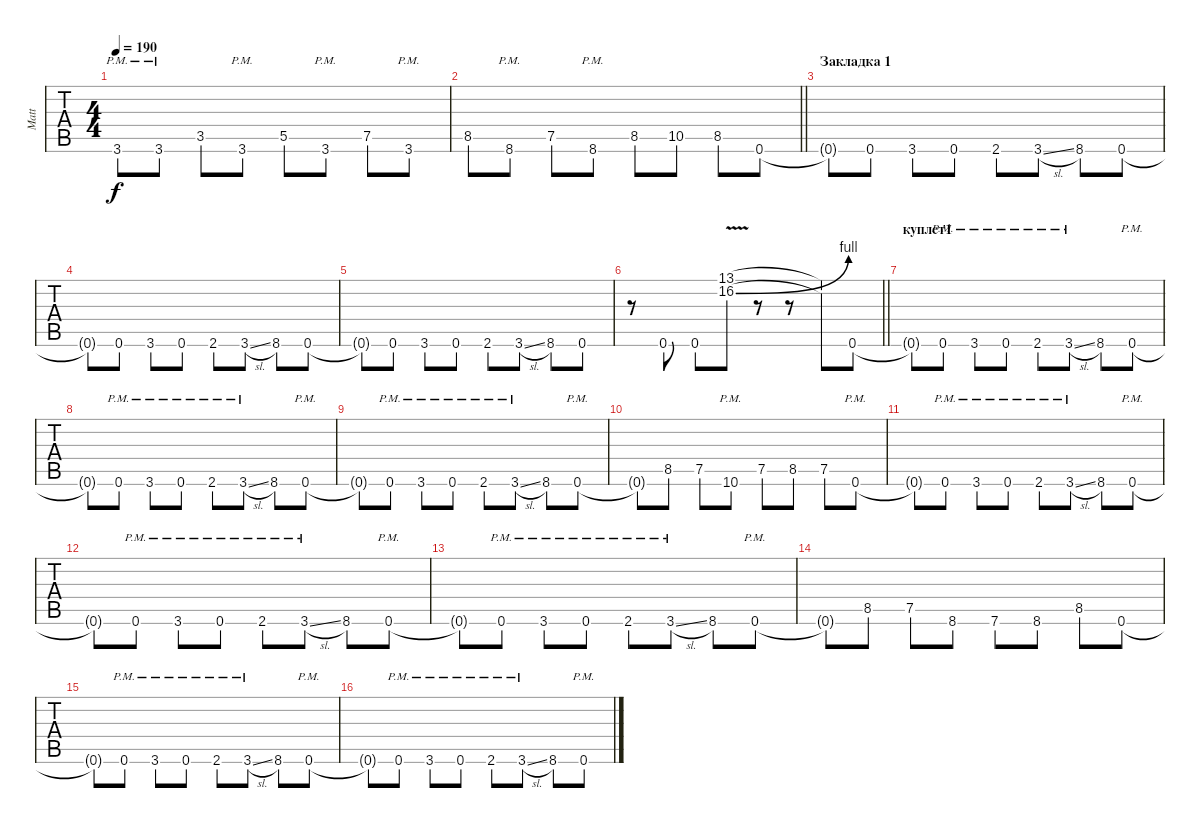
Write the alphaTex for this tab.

\track ("Matt" "Matt") {instrument distortionguitar}
\staff {tabs}
\tuning (E4 B3 G3 D3 A2 D2) {hide}
\ts (4 4)
\tempo 190
\clef g2
\ks c
3.6{pm}.8{dy f} 3.6{pm}.8 3.5.8 3.6{pm}.8 5.5.8 3.6{pm}.8 7.5.8 3.6{pm}.8 |
\barLineRight lightlight
8.5.8 8.6{pm}.8 7.5.8 8.6{pm}.8 8.5.8 10.5.8 8.5.8 0.6.8 |
\section ("" "Закладка 1")
0.6{t}.8 0.6.8 3.6.8 0.6.8 2.6.8 3.6{sl}.8 8.6.8 0.6.8 |
0.6{t}.8 0.6.8 3.6.8 0.6.8 2.6.8 3.6{sl}.8 8.6.8 0.6.8 |
0.6{t}.8 0.6.8 3.6.8 0.6.8 2.6.8 3.6{sl}.8 8.6.8 0.6.8 |
\barLineRight lightlight
r.8 0.6.8 0.6.8 (13.1 16.2{be (bend 0 0 60 4) v}).8 r.8 r.8 (13.1{t} 16.2{t}).8 0.6.8 |
\section ("" "куплет1 ")
0.6{t}.8 0.6{pm}.8 3.6{pm}.8 0.6{pm}.8 2.6{pm}.8 3.6{sl pm}.8 8.6.8 0.6{pm}.8 |
0.6{t}.8 0.6{pm}.8 3.6{pm}.8 0.6{pm}.8 2.6{pm}.8 3.6{sl pm}.8 8.6.8 0.6{pm}.8 |
0.6{t}.8 0.6{pm}.8 3.6{pm}.8 0.6{pm}.8 2.6{pm}.8 3.6{sl pm}.8 8.6.8 0.6{pm}.8 |
0.6{t}.8 8.5.8 7.5.8 10.6{pm}.8 7.5.8 8.5.8 7.5.8 0.6{pm}.8 |
0.6{t}.8 0.6{pm}.8 3.6{pm}.8 0.6{pm}.8 2.6{pm}.8 3.6{sl pm}.8 8.6.8 0.6{pm}.8 |
0.6{t}.8 0.6{pm}.8 3.6{pm}.8 0.6{pm}.8 2.6{pm}.8 3.6{sl pm}.8 8.6.8 0.6{pm}.8 |
0.6{t}.8 0.6{pm}.8 3.6{pm}.8 0.6{pm}.8 2.6{pm}.8 3.6{sl pm}.8 8.6.8 0.6{pm}.8 |
0.6{t}.8 8.5.8 7.5.8 8.6.8 7.6.8 8.6.8 8.5.8 0.6.8 |
0.6{t}.8 0.6{pm}.8 3.6{pm}.8 0.6{pm}.8 2.6{pm}.8 3.6{sl pm}.8 8.6.8 0.6{pm}.8 |
0.6{t}.8 0.6{pm}.8 3.6{pm}.8 0.6{pm}.8 2.6{pm}.8 3.6{sl pm}.8 8.6.8 0.6{pm}.8
